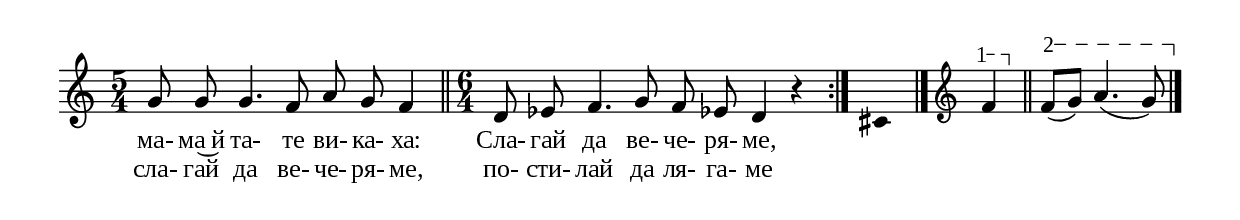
%{
td_180_2_14
%}

\include "td-preamble.ly"

\score {
\relative c'' {
%\tempo 4 = 100
%\cadenzaOn
\time 5/4 g8 g\noBeam g4. f8 a\noBeam g f4 
\bar "||"
\time 6/4
d8 ees\noBeam f4. g8 f\noBeam ees! d4 r
 \bar ":|"
%\cadenzaOn 
\set Score.measureLength = #(ly:make-moment 2 4) 
s4 \fixB cis \fixC 
 \bar "|."
\set Score.measureLength = #(ly:make-moment 1 16)  
s16 \bar ""  
\set Score.measureLength = #(ly:make-moment 5 16)  
 \clef treble
\varA
s16\startTextSpan f4\stopTextSpan \bar "||"
\set Score.measureLength = #(ly:make-moment 3 4)  
\varB
f8\startTextSpan[( g]) a4.( g8\stopTextSpan)
 \bar "|." 
}
\addlyrics { ма- ма~й та- те ви- ка- ха: Сла- гай да ве- че- ря- ме, }
\addlyrics { сла- гай да ве- че- ря- ме, по- сти- лай да ля- га- ме }

%
\layout {
%   \context { 
%	    \Staff \remove "Time_signature_engraver" } 
  indent = #0
  line-width = 190\mm
  ragged-right=##f
}
%
\midi { 
	\context {
		\Score tempoWholesPerMinute = #(ly:make-moment 100 4)
		}
	}
}
%
\header{
%  opus = "ТД-182,2,14"
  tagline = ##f
}


